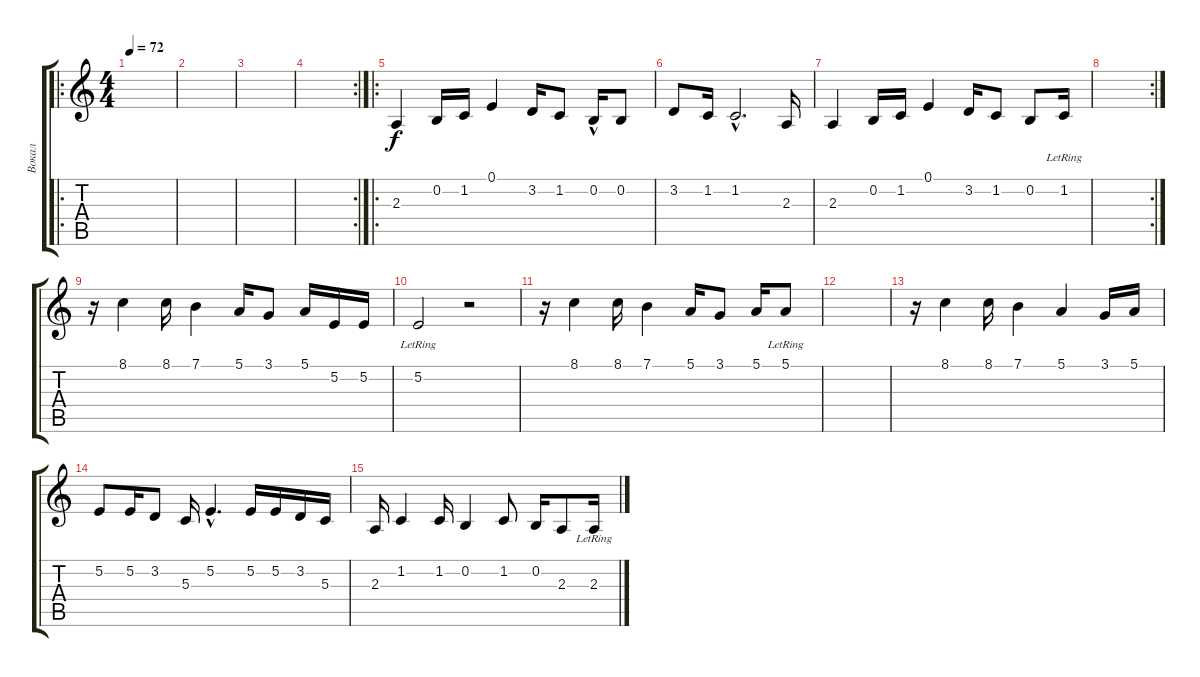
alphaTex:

\track ("Вокал" "Вокал") {instrument choiraahs}
\staff {score tabs}
\tuning (E4 B3 G3 D3 A2 E2) {hide}
\ro
\ts (4 4)
\tempo 72
\clef g2
\ks c
|
|
|
\rc 2
|
\ro
2.3.4 0.2.16 1.2.16 0.1.4 3.2.16 1.2.8 0.2{hac}.16 0.2.8 |
3.2.8 1.2.16 1.2{hac}.2{d} 2.3.16 |
2.3.4 0.2.16 1.2.16 0.1.4 3.2.16 1.2.8 0.2.8 1.2{lr}.16 |
\rc 2
|
r.16 8.1.4 8.1.16 7.1.4 5.1.16 3.1.8 5.1.16 5.2.16 5.2.16 |
5.2{lr}.2 r.2 |
r.16 8.1.4 8.1.16 7.1.4 5.1.16 3.1.8 5.1.16 5.1{lr}.8 |
|
r.16 8.1.4 8.1.16 7.1.4 5.1.4 3.1.16 5.1.16 |
5.2.8 5.2.16 3.2.8 5.3.16 5.2{hac}.4{d} 5.2.16 5.2.16 3.2.16 5.3.16 |
2.3.16 1.2.4 1.2.16 0.2.4 1.2.8 0.2.16 2.3.8 2.3{lr}.16
